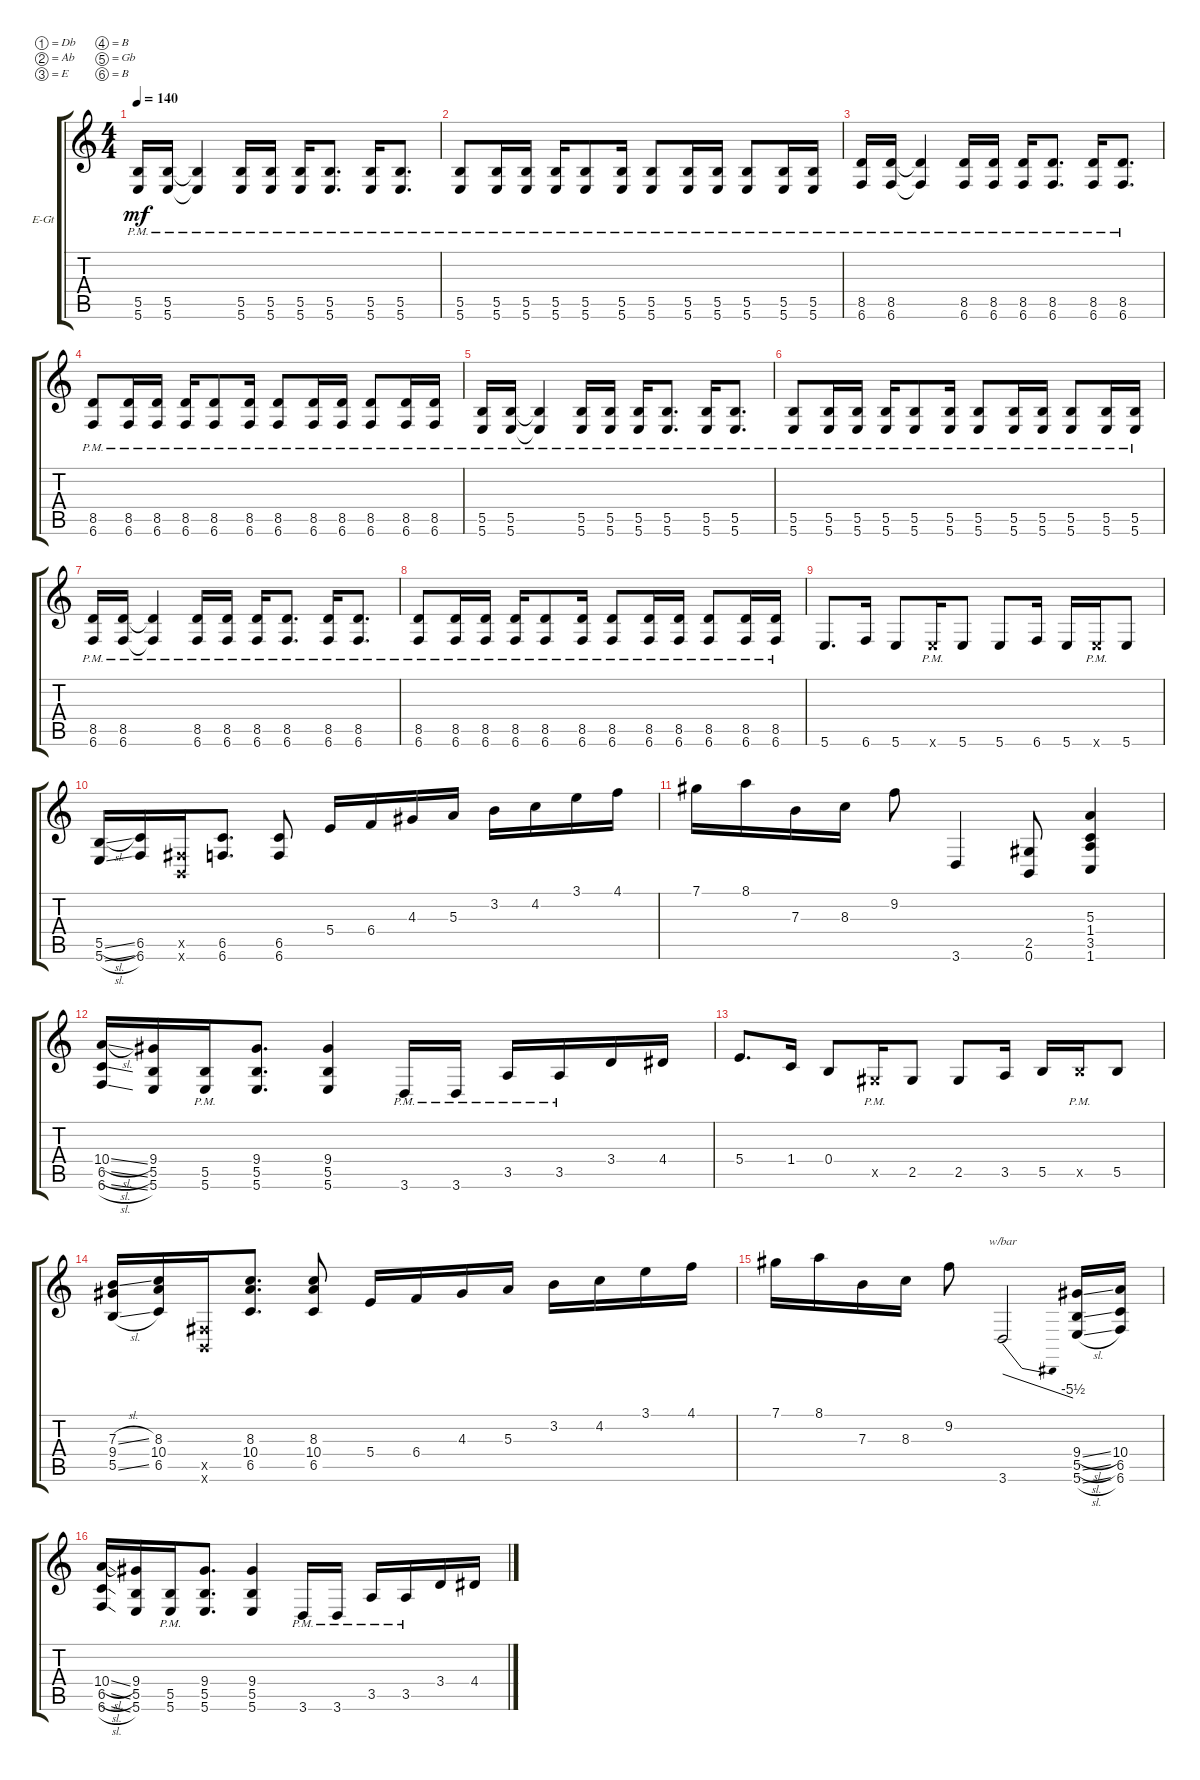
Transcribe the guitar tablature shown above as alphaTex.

\defaultSystemsLayout 4
\bracketExtendMode groupsimilarinstruments
\firstSystemTrackNameOrientation horizontal
\otherSystemsTrackNameOrientation horizontal
\track ("Electric Guitar" "E-Gt") {instrument distortionguitar}
\staff {score tabs}
\tuning (Db4 Ab3 E3 B2 Gb2 B1)
\ts (4 4)
\tempo 140
\clef g2
\ks c
(5.6{pm} 5.5{pm}).16{dy mf} (5.6{pm} 5.5{pm}).16 (5.6{pm t} 5.5{pm t}).4 (5.6{pm} 5.5{pm}).16 (5.6{pm} 5.5{pm}).16 (5.6{pm} 5.5{pm}).16 (5.6{pm} 5.5{pm}).8{d} (5.6{pm} 5.5{pm}).16 (5.6{pm} 5.5{pm}).8{d} |
(5.6{pm} 5.5{pm}).8 (5.6{pm} 5.5{pm}).16 (5.6{pm} 5.5{pm}).16 (5.6{pm} 5.5{pm}).16 (5.6{pm} 5.5{pm}).8 (5.6{pm} 5.5{pm}).16 (5.6{pm} 5.5{pm}).8 (5.6{pm} 5.5{pm}).16 (5.6{pm} 5.5{pm}).16 (5.6{pm} 5.5{pm}).8 (5.6{pm} 5.5{pm}).16 (5.6{pm} 5.5{pm}).16 |
(6.6{pm} 8.5{pm}).16 (6.6{pm} 8.5{pm}).16 (6.6{pm t} 8.5{pm t}).4 (6.6{pm} 8.5{pm}).16 (6.6{pm} 8.5{pm}).16 (6.6{pm} 8.5{pm}).16 (6.6{pm} 8.5{pm}).8{d} (6.6{pm} 8.5{pm}).16 (6.6{pm} 8.5{pm}).8{d} |
(6.6{pm} 8.5{pm}).8 (6.6{pm} 8.5{pm}).16 (6.6{pm} 8.5{pm}).16 (6.6{pm} 8.5{pm}).16 (6.6{pm} 8.5{pm}).8 (6.6{pm} 8.5{pm}).16 (6.6{pm} 8.5{pm}).8 (6.6{pm} 8.5{pm}).16 (6.6{pm} 8.5{pm}).16 (6.6{pm} 8.5{pm}).8 (6.6{pm} 8.5{pm}).16 (6.6{pm} 8.5{pm}).16 |
(5.6{pm} 5.5{pm}).16 (5.6{pm} 5.5{pm}).16 (5.6{pm t} 5.5{pm t}).4 (5.6{pm} 5.5{pm}).16 (5.6{pm} 5.5{pm}).16 (5.6{pm} 5.5{pm}).16 (5.6{pm} 5.5{pm}).8{d} (5.6{pm} 5.5{pm}).16 (5.6{pm} 5.5{pm}).8{d} |
(5.6{pm} 5.5{pm}).8 (5.6{pm} 5.5{pm}).16 (5.6{pm} 5.5{pm}).16 (5.6{pm} 5.5{pm}).16 (5.6{pm} 5.5{pm}).8 (5.6{pm} 5.5{pm}).16 (5.6{pm} 5.5{pm}).8 (5.6{pm} 5.5{pm}).16 (5.6{pm} 5.5{pm}).16 (5.6{pm} 5.5{pm}).8 (5.6{pm} 5.5{pm}).16 (5.6{pm} 5.5{pm}).16 |
(6.6{pm} 8.5{pm}).16 (6.6{pm} 8.5{pm}).16 (6.6{pm t} 8.5{pm t}).4 (6.6{pm} 8.5{pm}).16 (6.6{pm} 8.5{pm}).16 (6.6{pm} 8.5{pm}).16 (6.6{pm} 8.5{pm}).8{d} (6.6{pm} 8.5{pm}).16 (6.6{pm} 8.5{pm}).8{d} |
(6.6{pm} 8.5{pm}).8 (6.6{pm} 8.5{pm}).16 (6.6{pm} 8.5{pm}).16 (6.6{pm} 8.5{pm}).16 (6.6{pm} 8.5{pm}).8 (6.6{pm} 8.5{pm}).16 (6.6{pm} 8.5{pm}).8 (6.6{pm} 8.5{pm}).16 (6.6{pm} 8.5{pm}).16 (6.6{pm} 8.5{pm}).8 (6.6{pm} 8.5{pm}).16 (6.6{pm} 8.5{pm}).16 |
5.6.8{d} 6.6.16 5.6.8 5.6{pm x}.16 5.6.8 5.6.8 6.6.16 5.6.16 5.6{pm x}.16 5.6.8 |
(5.6{sl} 5.5{sl}).16 (6.6 6.5).16 (0.6{x} 0.5{x}).16 (6.5 6.6).8{d} (6.6 6.5).8 5.4.16 6.4.16 4.3.16 5.3.16 3.2.16 4.2.16 3.1.16 4.1.16 |
7.1.16 8.1.16 7.3.16 8.3.16 9.2.8 3.6.4 (0.6 2.5).8 (1.4 5.3 1.6 3.5).4 |
(6.6{sl} 6.5{sl} 10.4{sl}).16 (5.6 5.5 9.4).16 (5.6{pm} 5.5{pm}).16 (5.6 5.5 9.4).8{d} (5.6 5.5 9.4).4 3.6{pm}.16 3.6{pm}.16 3.5{pm}.16 3.5{pm}.16 3.4.16 4.4.16 |
5.4.8{d} 1.4.16 0.4.8 2.5{pm x}.16 2.5.8 2.5.8 3.5.16 5.5.16 5.5{pm x}.16 5.5.8 |
(7.3{sl} 5.5{sl} 9.4).16 (8.3 6.5 10.4).16 (0.6{x} 0.5{x}).16 (6.5 10.4 8.3).8{d} (6.5 10.4 8.3).8 5.4.16 6.4.16 4.3.16 5.3.16 3.2.16 4.2.16 3.1.16 4.1.16 |
7.1.16 8.1.16 7.3.16 8.3.16 9.2.8 3.6.2{tbe (dive default 27 0 58.8 -22)} (5.5{sl} 9.4{sl} 5.6{sl}).16 (6.5 10.4 6.6).16 |
(6.6{sl} 6.5{sl} 10.4{sl}).16 (5.6 5.5 9.4).16 (5.6{pm} 5.5{pm}).16 (5.6 5.5 9.4).8{d} (5.6 5.5 9.4).4 3.6{pm}.16 3.6{pm}.16 3.5{pm}.16 3.5{pm}.16 3.4.16 4.4.16
